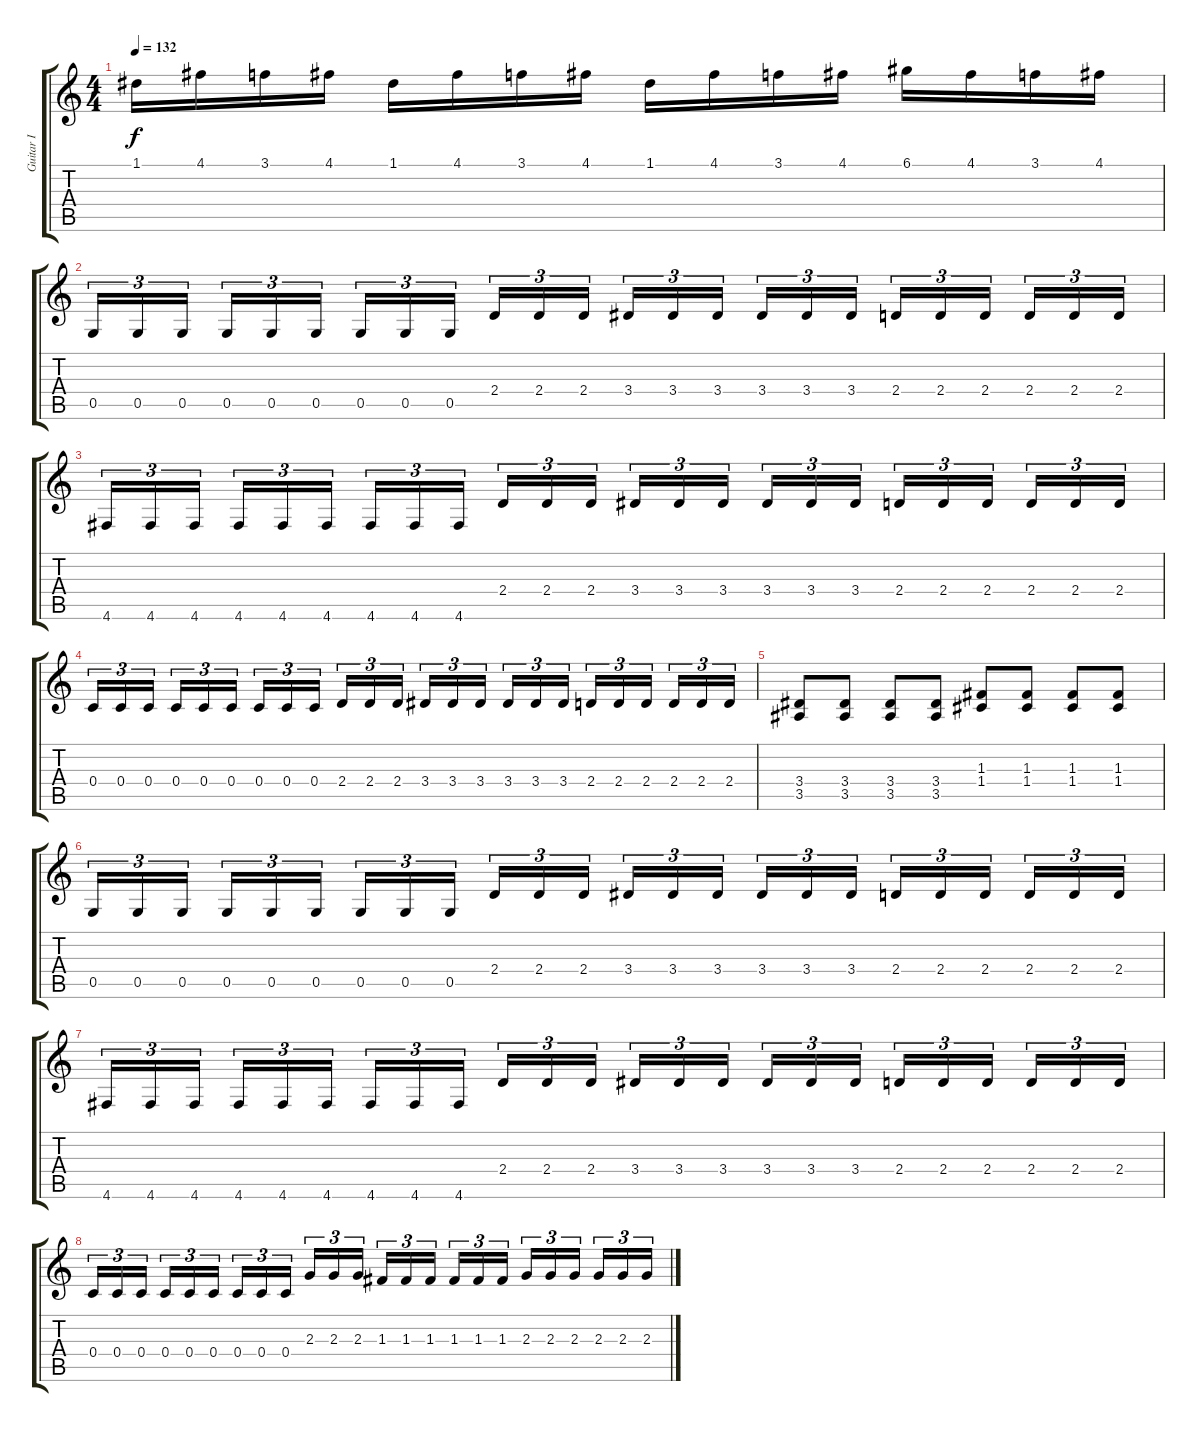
\track ("Guitar I" "Guitar I") {instrument distortionguitar}
\staff {score tabs}
\tuning (D4 A3 F3 C3 G2 D2) {hide}
\ts (4 4)
\tempo 132
\clef g2
\ks c
1.1.16{dy f} 4.1.16 3.1.16 4.1.16 1.1.16 4.1.16 3.1.16 4.1.16 1.1.16 4.1.16 3.1.16 4.1.16 6.1.16 4.1.16 3.1.16 4.1.16 |
0.5.16{tu (3 2)} 0.5.16{tu (3 2)} 0.5.16{tu (3 2)} 0.5.16{tu (3 2)} 0.5.16{tu (3 2)} 0.5.16{tu (3 2)} 0.5.16{tu (3 2)} 0.5.16{tu (3 2)} 0.5.16{tu (3 2)} 2.4.16{tu (3 2)} 2.4.16{tu (3 2)} 2.4.16{tu (3 2)} 3.4.16{tu (3 2)} 3.4.16{tu (3 2)} 3.4.16{tu (3 2)} 3.4.16{tu (3 2)} 3.4.16{tu (3 2)} 3.4.16{tu (3 2)} 2.4.16{tu (3 2)} 2.4.16{tu (3 2)} 2.4.16{tu (3 2)} 2.4.16{tu (3 2)} 2.4.16{tu (3 2)} 2.4.16{tu (3 2)} |
4.6.16{tu (3 2)} 4.6.16{tu (3 2)} 4.6.16{tu (3 2)} 4.6.16{tu (3 2)} 4.6.16{tu (3 2)} 4.6.16{tu (3 2)} 4.6.16{tu (3 2)} 4.6.16{tu (3 2)} 4.6.16{tu (3 2)} 2.4.16{tu (3 2)} 2.4.16{tu (3 2)} 2.4.16{tu (3 2)} 3.4.16{tu (3 2)} 3.4.16{tu (3 2)} 3.4.16{tu (3 2)} 3.4.16{tu (3 2)} 3.4.16{tu (3 2)} 3.4.16{tu (3 2)} 2.4.16{tu (3 2)} 2.4.16{tu (3 2)} 2.4.16{tu (3 2)} 2.4.16{tu (3 2)} 2.4.16{tu (3 2)} 2.4.16{tu (3 2)} |
0.4.16{tu (3 2)} 0.4.16{tu (3 2)} 0.4.16{tu (3 2)} 0.4.16{tu (3 2)} 0.4.16{tu (3 2)} 0.4.16{tu (3 2)} 0.4.16{tu (3 2)} 0.4.16{tu (3 2)} 0.4.16{tu (3 2)} 2.4.16{tu (3 2)} 2.4.16{tu (3 2)} 2.4.16{tu (3 2)} 3.4.16{tu (3 2)} 3.4.16{tu (3 2)} 3.4.16{tu (3 2)} 3.4.16{tu (3 2)} 3.4.16{tu (3 2)} 3.4.16{tu (3 2)} 2.4.16{tu (3 2)} 2.4.16{tu (3 2)} 2.4.16{tu (3 2)} 2.4.16{tu (3 2)} 2.4.16{tu (3 2)} 2.4.16{tu (3 2)} |
(3.4 3.5).8 (3.4 3.5).8 (3.4 3.5).8 (3.4 3.5).8 (1.3 1.4).8 (1.3 1.4).8 (1.3 1.4).8 (1.3 1.4).8 |
0.5.16{tu (3 2)} 0.5.16{tu (3 2)} 0.5.16{tu (3 2)} 0.5.16{tu (3 2)} 0.5.16{tu (3 2)} 0.5.16{tu (3 2)} 0.5.16{tu (3 2)} 0.5.16{tu (3 2)} 0.5.16{tu (3 2)} 2.4.16{tu (3 2)} 2.4.16{tu (3 2)} 2.4.16{tu (3 2)} 3.4.16{tu (3 2)} 3.4.16{tu (3 2)} 3.4.16{tu (3 2)} 3.4.16{tu (3 2)} 3.4.16{tu (3 2)} 3.4.16{tu (3 2)} 2.4.16{tu (3 2)} 2.4.16{tu (3 2)} 2.4.16{tu (3 2)} 2.4.16{tu (3 2)} 2.4.16{tu (3 2)} 2.4.16{tu (3 2)} |
4.6.16{tu (3 2)} 4.6.16{tu (3 2)} 4.6.16{tu (3 2)} 4.6.16{tu (3 2)} 4.6.16{tu (3 2)} 4.6.16{tu (3 2)} 4.6.16{tu (3 2)} 4.6.16{tu (3 2)} 4.6.16{tu (3 2)} 2.4.16{tu (3 2)} 2.4.16{tu (3 2)} 2.4.16{tu (3 2)} 3.4.16{tu (3 2)} 3.4.16{tu (3 2)} 3.4.16{tu (3 2)} 3.4.16{tu (3 2)} 3.4.16{tu (3 2)} 3.4.16{tu (3 2)} 2.4.16{tu (3 2)} 2.4.16{tu (3 2)} 2.4.16{tu (3 2)} 2.4.16{tu (3 2)} 2.4.16{tu (3 2)} 2.4.16{tu (3 2)} |
0.4.16{tu (3 2)} 0.4.16{tu (3 2)} 0.4.16{tu (3 2)} 0.4.16{tu (3 2)} 0.4.16{tu (3 2)} 0.4.16{tu (3 2)} 0.4.16{tu (3 2)} 0.4.16{tu (3 2)} 0.4.16{tu (3 2)} 2.3.16{tu (3 2)} 2.3.16{tu (3 2)} 2.3.16{tu (3 2)} 1.3.16{tu (3 2)} 1.3.16{tu (3 2)} 1.3.16{tu (3 2)} 1.3.16{tu (3 2)} 1.3.16{tu (3 2)} 1.3.16{tu (3 2)} 2.3.16{tu (3 2)} 2.3.16{tu (3 2)} 2.3.16{tu (3 2)} 2.3.16{tu (3 2)} 2.3.16{tu (3 2)} 2.3.16{tu (3 2)}
